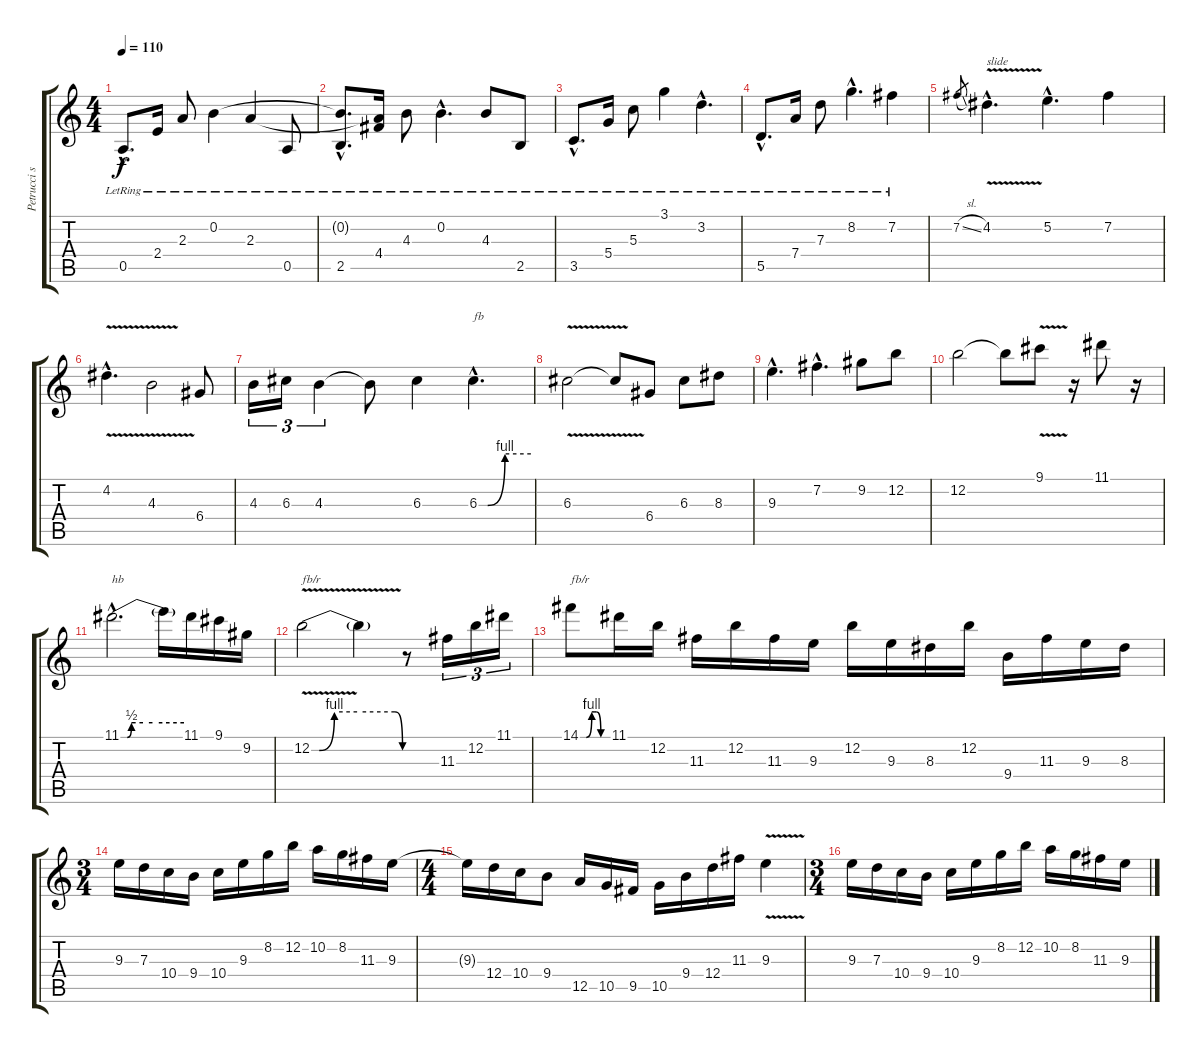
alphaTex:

\track ("Petrucci solos" "Petrucci s") {instrument overdrivenguitar}
\staff {score tabs}
\tuning (E4 B3 G3 D3 A2 E2) {hide}
\ts (4 4)
\tempo 110
\clef g2
\ks c
0.5{hac lr}.8{d dy f} 2.4{lr}.16 2.3{lr}.8 0.2{lr}.4 2.3{lr}.4 0.5{lr}.8 |
(0.2{hac t} 2.5{hac lr}).8{d} (2.3{t} 4.4{lr}).16 4.3{lr}.8 0.2{hac lr}.4{d} 4.3{lr}.8 2.5{lr}.8 |
3.5{hac lr}.8{d} 5.4{lr}.16 5.3{lr}.8 3.1{lr}.4 3.2{hac lr}.4{d} |
5.5{hac lr}.8{d} 7.4{lr}.16 7.3{lr}.8 8.2{hac lr}.4{d} 7.2{lr}.4 |
7.2{sl}.8{gr} 4.2{v hac}.4{d txt "slide" volume 13 instrument overdrivenguitar} 5.2{hac}.4{d} 7.2.4 |
4.2{v hac}.4{d} 4.3{v}.2 6.4.8 |
4.3.16{tu (3 2)} 6.3.16{tu (3 2)} 4.3.4{tu (3 2)} 4.3{t}.8 6.3.4 6.3{be (custom 0 0 10 0 30 4 60 4) hac}.4{d txt "fb"} |
6.3{v}.2 6.3{t}.8 6.4.8 6.3.8 8.3.8 |
9.3{hac}.4{d} 7.2{hac}.4{d} 9.2.8 12.2.8 |
12.2.2 12.2{t}.8 9.1{v}.8 r.16 11.1.8 r.16 |
11.1{be (custom 0 0 6 0 10 2 14 2 21 2 30 2 60 2) hac}.2{d txt "hb"} 11.1{t}.16 11.1.16 9.1.16 9.2.16 |
12.2{be (custom 0 0 5 0 15 4 30 4 55 4 60 0) v}.2{txt "fb/r"} 12.2{t}.4 r.8 11.3.16{tu (3 2)} 12.2.16{tu (3 2)} 11.1.16{tu (3 2)} |
14.1{be (custom 0 0 11 0 13 0 25 4 30 4 35 4 45 0 60 0)}.8{txt "fb/r"} 11.1.16 12.2.16 11.3.16 12.2.16 11.3.16 9.3.16 12.2.16 9.3.16 8.3.16 12.2.16 9.4.16 11.3.16 9.3.16 8.3.16 |
\ts (3 4)
9.3.16 7.3.16 10.4.16 9.4.16 10.4.16 9.3.16 8.2.16 12.2.16 10.2.16 8.2.16 11.3.16 9.3.16 |
\ts (4 4)
9.3{t}.16 12.4.16 10.4.16 9.4.8 12.5.16 10.5.16 9.5.16 10.5.16 9.4.16 12.4.16 11.3.16 9.3{v}.4 |
\ts (3 4)
9.3.16 7.3.16 10.4.16 9.4.16 10.4.16 9.3.16 8.2.16 12.2.16 10.2.16 8.2.16 11.3.16 9.3.16
